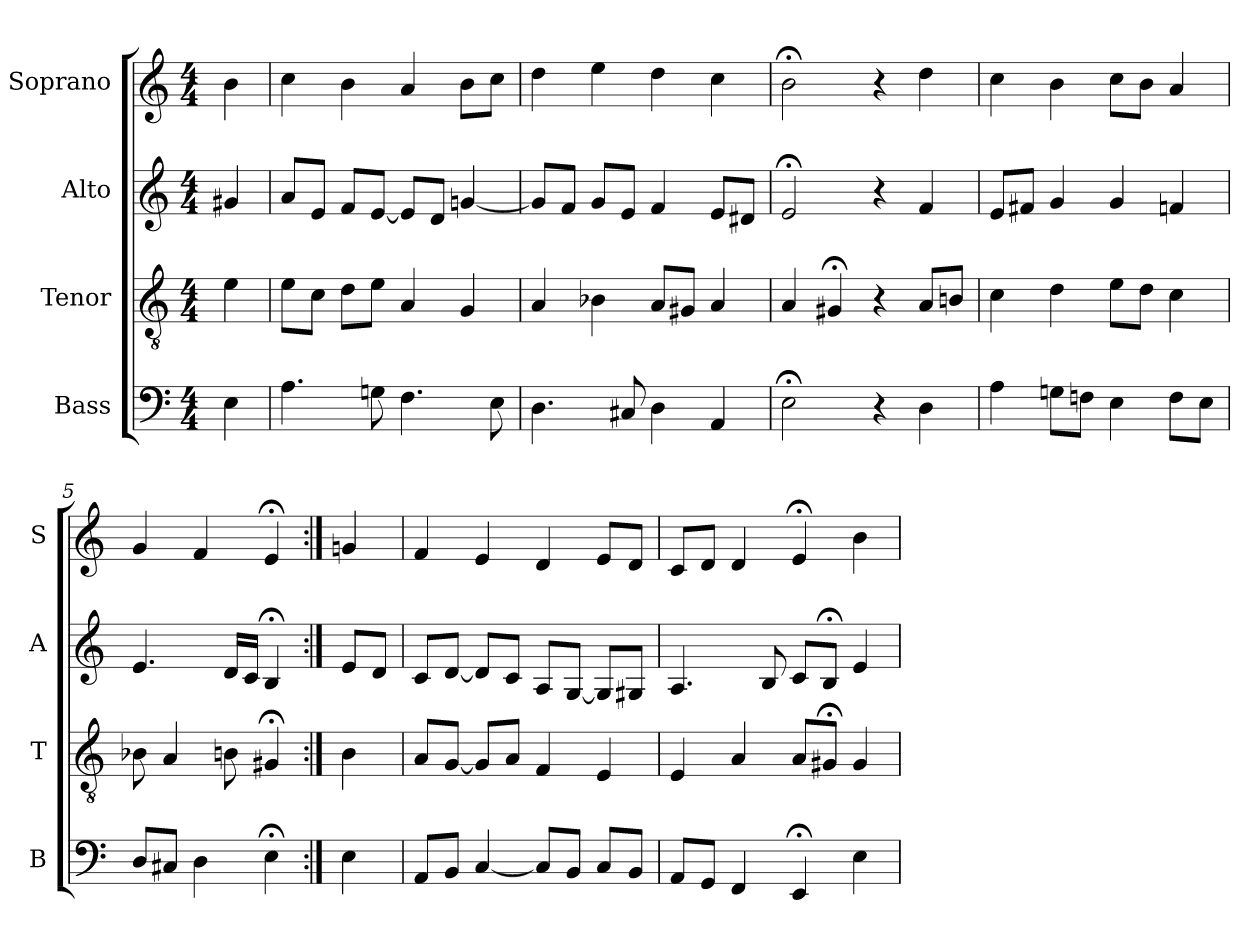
**kern	**kern	**kern	**kern
*part4	*part3	*part2	*part1
*staff4	*staff3	*staff2	*staff1
*I"Bass	*I"Tenor	*I"Alto	*I"Soprano
*I'B	*I'T	*I'A	*I'S
*clefF4	*clefGv2	*clefG2	*clefG2
*k[]	*k[]	*k[]	*k[]
*a:	*a:	*a:	*a:
*M4/4	*M4/4	*M4/4	*M4/4
*MM100	*MM100	*MM100	*MM100
=	=	=	=
4E	4e	4g#X	4b
=1	=1	=1	=1
4.A	8eL	8aL	4cc
.	8cJ	8eJ	.
.	8dL	8fL	4b
8Gn	8eJ	[8eJ	.
4.F	4A	8eL]	4a
.	.	8dJ	.
.	4G	[4gn	8bL
8E	.	.	8ccJ
=2	=2	=2	=2
4.D	4A	8gL]	4dd
.	.	8fJ	.
.	4B-X	8gL	4ee
8C#X	.	8eJ	.
4D	8AL	4f	4dd
.	8G#XJ	.	.
4AA	4A	8eL	4cc
.	.	8d#XJ	.
=3	=3	=3	=3
2E;<	4A	2e;<	2b;<
.	4G#X;<	.	.
4r	4r	4r	4r
4D	8AL	4f	4dd
.	8BnJ	.	.
=4	=4	=4	=4
4A	4c	8eL	4cc
.	.	8f#XJ	.
8GnL	4d	4g	4b
8FnJ	.	.	.
4E	8eL	4g	8ccL
.	8dJ	.	8bJ
8FL	4c	4fn	4a
8EJ	.	.	.
=5	=5	=5	=5
8DL	8B-X	4.e	4g
8C#XJ	4A	.	.
4D	.	.	4f
.	8Bn	16dLL	.
.	.	16cJJ	.
4E;<	4G#X;<	4B;<	4e;<
=:|!	=:|!	=:|!	=:|!
4E	4B	8eL	4gn
.	.	8dJ	.
=6	=6	=6	=6
8AAL	8AL	8cL	4f
8BBJ	[8GJ	[8dJ	.
[4C	8GL]	8dL]	4e
.	8AJ	8cJ	.
8CL]	4F	8AL	4d
8BBJ	.	[8GJ	.
8CL	4E	8GL]	8eL
8BBJ	.	8G#XJ	8dJ
=7	=7	=7	=7
8AAL	4E	4.A	8cL
8GGJ	.	.	8dJ
4FF	4A	.	4d
.	.	8B	.
4EE;<	8AL	8cL	4e;<
.	8G#X;<J	8B;<J	.
4E	4G#	4e	4b
=	=	=	=
*-	*-	*-	*-
